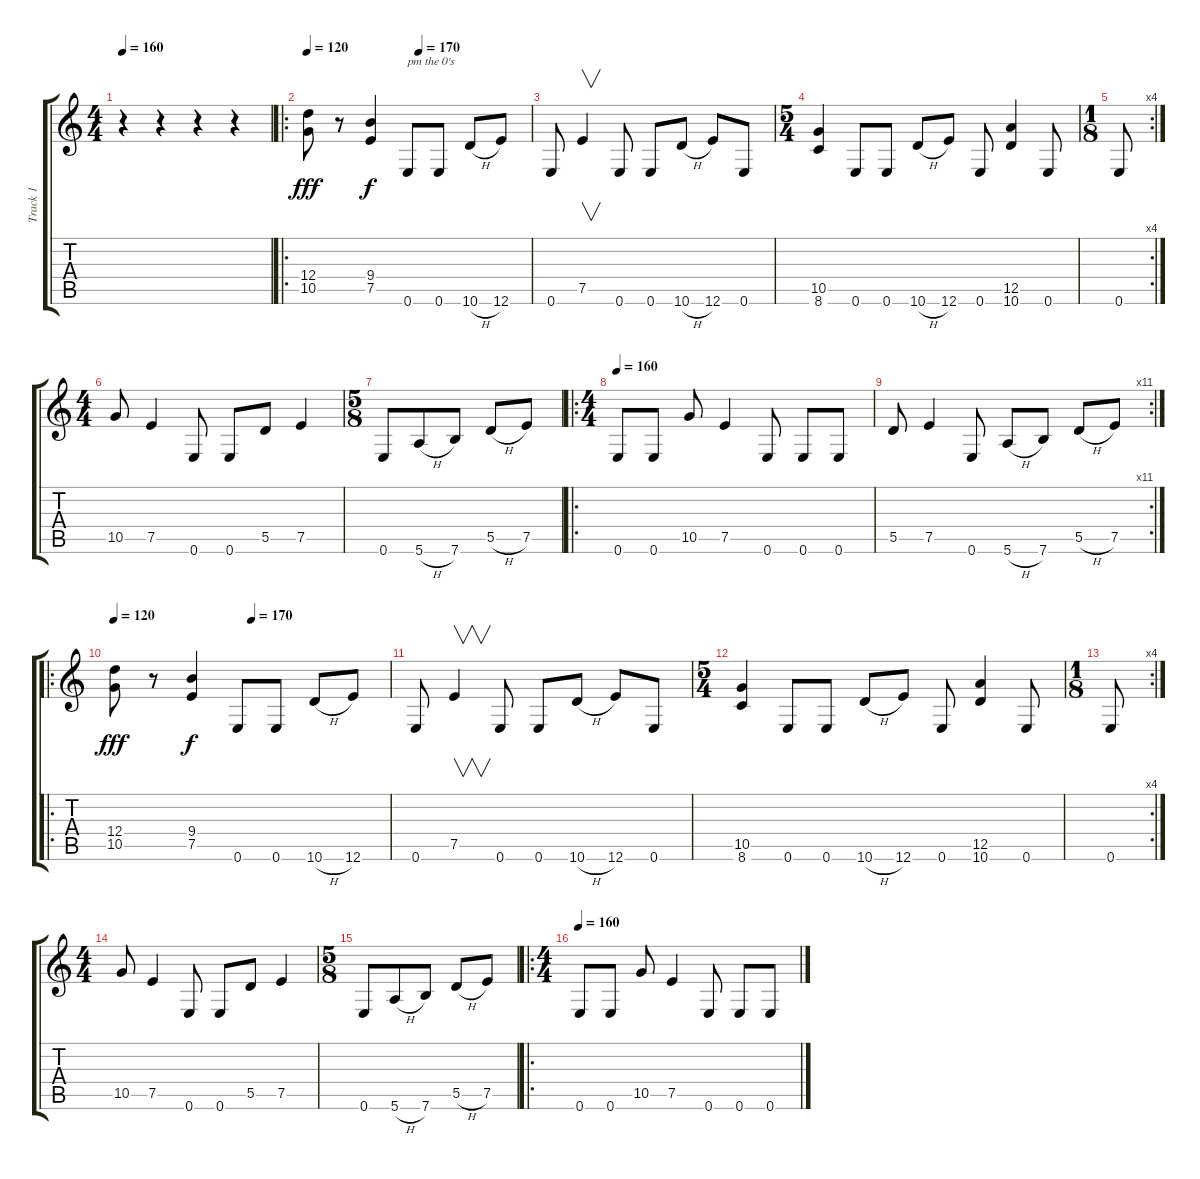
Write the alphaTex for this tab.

\track ("Track 1" "Track 1") {instrument overdrivenguitar}
\staff {score tabs}
\tuning (E4 B3 G3 D3 A2 E2) {hide}
\ts (4 4)
\tempo 160
\clef g2
\ks c
r.4{dy fff instrument overdrivenguitar} r.4 r.4 r.4 |
\ro
\tempo 120
\tempo (170 0.5)
(12.4 10.5).8 r.8 (9.4 7.5).4{dy f} 0.6.8{txt "pm the 0's"} 0.6.8 10.6{h}.8 12.6.8 |
0.6.8 7.5.4{v} 0.6.8 0.6.8 10.6{h}.8 12.6.8 0.6.8 |
\ts (5 4)
(10.5 8.6).4 0.6.8 0.6.8 10.6{h}.8 12.6.8 0.6.8 (12.5 10.6).4 0.6.8 |
\rc 4
\ts (1 8)
0.6.8 |
\ts (4 4)
10.5.8 7.5.4 0.6.8 0.6.8 5.5.8 7.5.4 |
\ts (5 8)
0.6.8 5.6{h}.8 7.6.8 5.5{h}.8 7.5.8 |
\ro
\ts (4 4)
\tempo 160
0.6.8 0.6.8 10.5.8 7.5.4 0.6.8 0.6.8 0.6.8 |
\rc 11
5.5.8 7.5.4 0.6.8 5.6{h}.8 7.6.8 5.5{h}.8 7.5.8 |
\ro
\tempo 120
\tempo (170 0.5)
(12.4 10.5).8{dy fff} r.8 (9.4 7.5).4{dy f} 0.6.8 0.6.8 10.6{h}.8 12.6.8 |
0.6.8 7.5.4{v} 0.6.8 0.6.8 10.6{h}.8 12.6.8 0.6.8 |
\ts (5 4)
(10.5 8.6).4 0.6.8 0.6.8 10.6{h}.8 12.6.8 0.6.8 (12.5 10.6).4 0.6.8 |
\rc 4
\ts (1 8)
0.6.8 |
\ts (4 4)
10.5.8 7.5.4 0.6.8 0.6.8 5.5.8 7.5.4 |
\ts (5 8)
0.6.8 5.6{h}.8 7.6.8 5.5{h}.8 7.5.8 |
\ro
\ts (4 4)
\tempo 160
0.6.8 0.6.8 10.5.8 7.5.4 0.6.8 0.6.8 0.6.8
